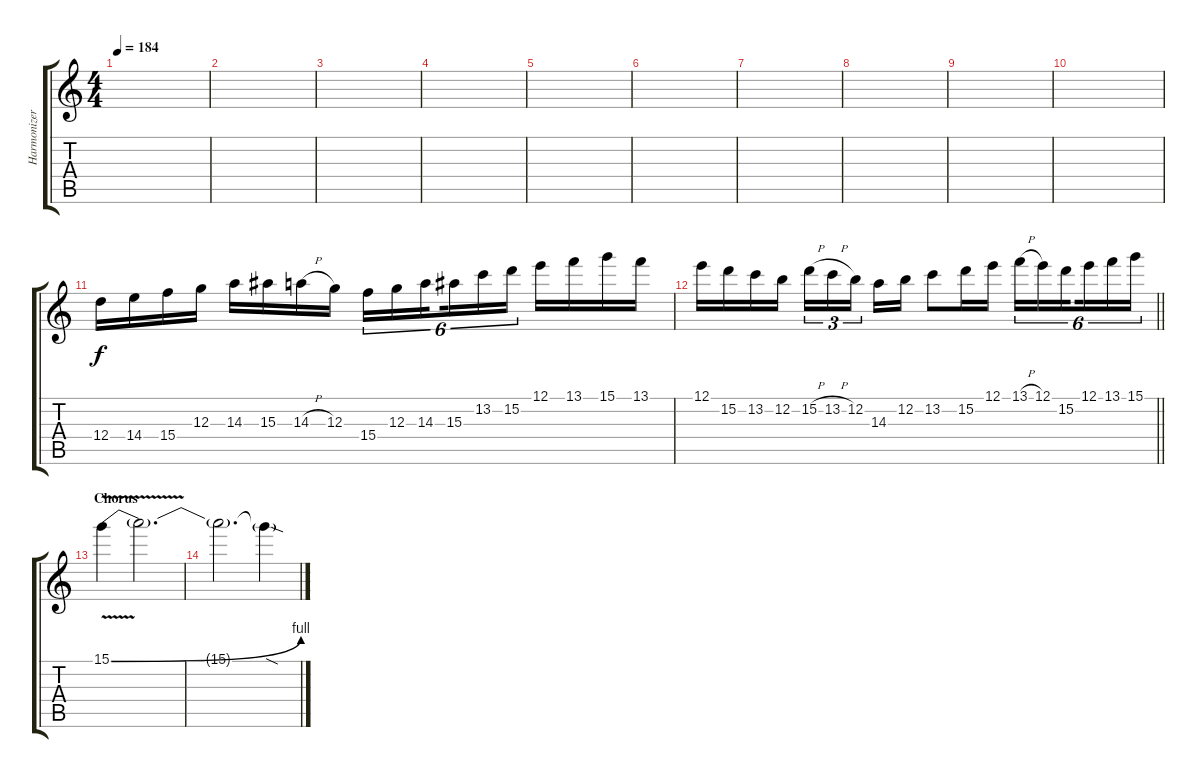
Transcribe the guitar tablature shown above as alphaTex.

\track ("Harmonizer" "Harmonizer") {instrument distortionguitar}
\staff {score tabs}
\tuning (E4 B3 G3 D3 A2 E2) {hide}
\ts (4 4)
\tempo 184
\clef g2
\ks c
|
|
|
|
|
|
|
|
|
|
12.4.16 14.4.16 15.4.16 12.3.16 14.3.16 15.3.16 14.3{h}.16 12.3.16 15.4.16{tu (6 4)} 12.3.16{tu (6 4)} 14.3.16{tu (6 4) beam splitsecondary} 15.3.16{tu (6 4)} 13.2.16{tu (6 4)} 15.2.16{tu (6 4)} 12.1.16 13.1.16 15.1.16 13.1.16 |
\barLineRight lightlight
12.1.16 15.2.16 13.2.16 12.2.16 15.2{h}.16{tu (3 2)} 13.2{h}.16{tu (3 2)} 12.2.16{tu (3 2) beam splitsecondary} 14.3.16 12.2.16 13.2.8 15.2.16 12.1.16 13.1{h}.16{tu (6 4)} 12.1.16{tu (6 4)} 15.2.16{tu (6 4) beam splitsecondary} 12.1.16{tu (6 4)} 13.1.16{tu (6 4)} 15.1.16{tu (6 4)} |
\section ("" "Chorus")
15.1{be (bend 0 0 60 4) v}.4 15.1{t}.2{d} |
15.1{t}.2{d} 15.1{sod t}.4
